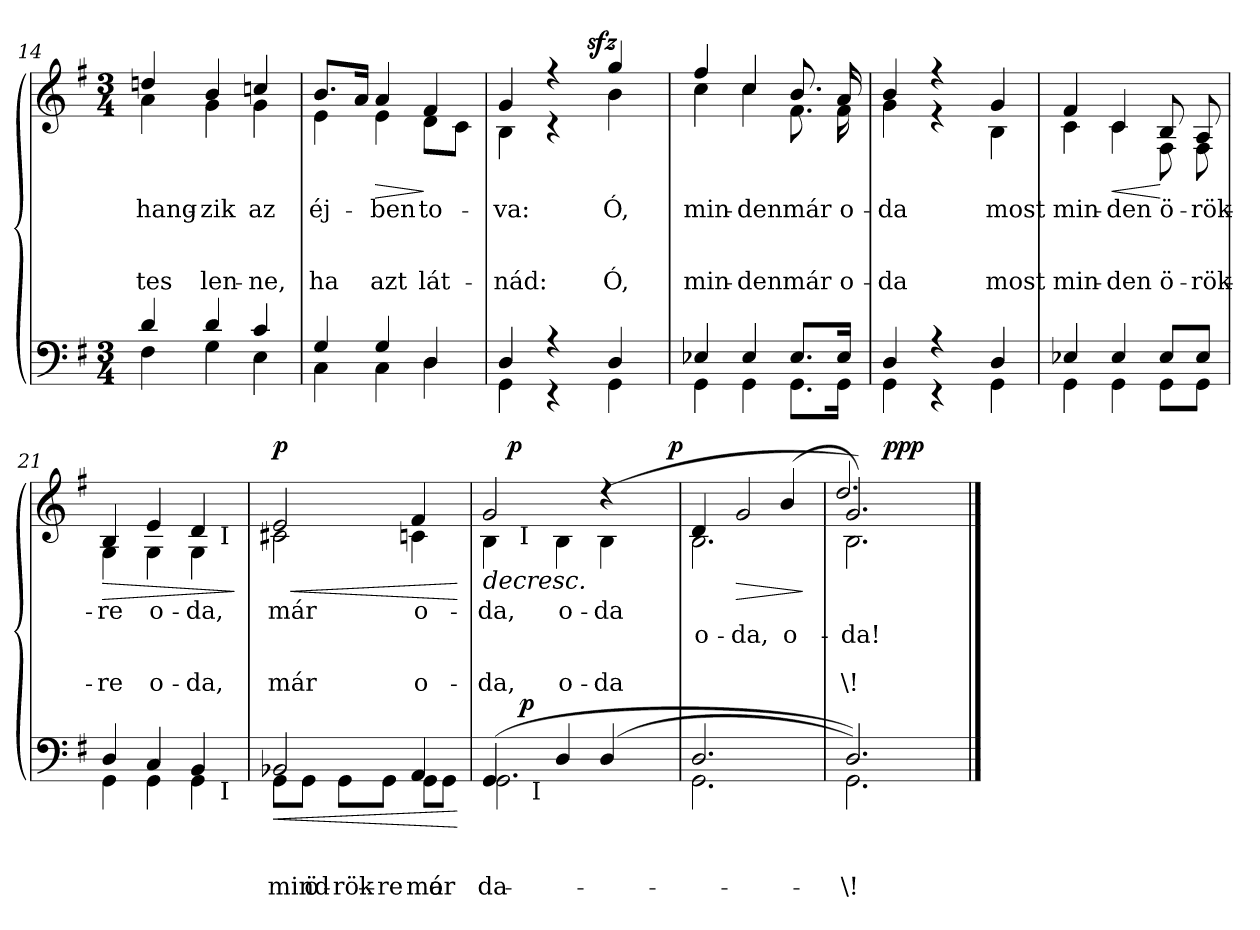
**kern	**text	**text	**text	**dynam	**kern	**text	**text	**text	**text	**dynam
*part2	*part2	*part2	*part2	*part2	*part1	*part1	*part1	*part1	*part1	*part1
*staff2	*staff2	*staff2	*staff2	*staff2	*staff1	*staff1	*staff1	*staff1	*staff1	*staff1
*clefF4	*	*	*	*	*clefG2	*	*	*	*	*
*k[f#]	*	*	*	*	*k[f#]	*	*	*	*	*
*e:	*	*	*	*	*e:	*	*	*	*	*
*M3/4	*	*	*	*	*M3/4	*	*	*	*	*
=14	=14	=14	=14	=14	=14	=14	=14	=14	=14	=14
*^	*	*	*	*	*	*	*	*	*	*
!	!	!	!	!	!	!	!LO:LY:b	!	!	!LO:LY:b	!
*	*	*	*	*	*	*^	*	*	*	*	*
4d/	4F#\	.	.	.	.	4ddn/	4a\	hang-	.	.	-tes	.
!	!	!	!	!	!	!	!	!LO:LY:b	!	!	!LO:LY:b	!
4d/	4G\	.	.	.	.	4b/	4g\	-zik	.	.	len-	.
!	!	!	!	!	!	!	!	!LO:LY:b	!	!	!LO:LY:b	!
4c/	4E\	.	.	.	.	4ccn/	4g\	az	.	.	-ne,	.
=15	=15	=15	=15	=15	=15	=15	=15	=15	=15	=15	=15	=15
!	!	!	!	!	!	!	!	!LO:LY:b	!	!	!LO:LY:b	!
4G/	4C\	.	.	.	.	8.b/L	4e\	éj-	.	.	ha	.
.	.	.	.	.	.	16a/Jk	.	.	.	.	.	.
!	!	!	!	!	!	!	!	!LO:LY:b	!	!	!LO:LY:b	!LO:HP:b
4G/	4C\	.	.	.	.	4a/	4e\	-ben	.	.	azt	>
!	!	!	!	!	!	!	!	!LO:LY:b	!	!	!LO:LY:b	!
4D/	4D\	.	.	.	.	4f#/	8d\L	to-	.	.	lát-	]
.	.	.	.	.	.	.	8c\J	.	.	.	.	.
*	*	*	*	*	*	*v	*v	*	*	*	*	*
=16	=16	=16	=16	=16	=16	=16	=16	=16	=16	=16	=16
*	*	*	*	*	*	*^	*	*	*	*	*
!	!	!	!	!	!	!	!	!LO:LY:b	!	!	!LO:LY:b	!
*	*	*	*	*	*	*	*^	*	*	*	*	*
4D/	4GG\	.	.	.	.	4g/	4B\	4..ryy	-va:	.	.	-nád:	.
4r	4r	.	.	.	.	4r	4r	.	.	.	.	.	.
!	!	!	!	!	!	!	!	!	!	!	!	!	!LO:DY:a
.	.	.	.	.	.	.	.	4ryy	.	.	.	.	sfz
!	!	!	!	!	!	!	!	!	!LO:LY:b	!	!	!LO:LY:b	!
4D/	4GG\	.	.	.	.	4gg/	4b\	.	Ó,	.	.	Ó,	.
.	.	.	.	.	.	.	.	16ryy	.	.	.	.	.
*	*	*	*	*	*	*v	*v	*v	*	*	*	*	*
=17	=17	=17	=17	=17	=17	=17	=17	=17	=17	=17	=17
*	*	*	*	*	*	*^	*	*	*	*	*
*	*	*	*	*	*	*	*^	*	*	*	*	*
!	!	!	!	!	!	!	!	!	!LO:LY:b	!	!	!LO:LY:b	!
*	*	*	*	*	*	*	*v	*v	*	*	*	*	*
4E-X/	4GG\	.	.	.	.	4ff#/	4cc\	min-	.	.	min-	.
!	!	!	!	!	!	!	!	!LO:LY:b	!	!	!LO:LY:b	!
4E-/	4GG\	.	.	.	.	4cc/	4cc\	-den	.	.	-den	.
!	!	!	!	!	!	!	!	!LO:LY:b	!	!	!LO:LY:b	!
8.E-/L	8.GG\L	.	.	.	.	8.b/	8.f#\	már	.	.	már	.
!	!	!	!	!	!	!	!	!LO:LY:b	!	!	!LO:LY:b	!
16E-/Jk	16GG\Jk	.	.	.	.	16a/	16f#\	o-	.	.	o-	.
=18	=18	=18	=18	=18	=18	=18	=18	=18	=18	=18	=18	=18
!	!	!	!	!	!	!	!	!LO:LY:b	!	!	!LO:LY:b	!
4D/	4GG\	.	.	.	.	4b/	4g\	-da	.	.	-da	.
4r	4r	.	.	.	.	4r	4r	.	.	.	.	.
!!LO:LB:g=z	!!
=19-	=19-	=19-	=19-	=19-	=19-	=19-	=19-	=19-	=19-	=19-	=19-	=19-
!	!	!	!	!	!	!	!	!LO:LY:b	!	!	!LO:LY:b	!
4D/	4GG\	.	.	.	.	4g/	4B\	most	.	.	most	.
=20	=20	=20	=20	=20	=20	=20	=20	=20	=20	=20	=20	=20
!	!	!	!	!	!	!	!	!LO:LY:b	!	!	!LO:LY:b	!
4E-X/	4GG\	.	.	.	.	4f#/	4c\	min-	.	.	min-	.
!	!	!	!	!	!	!	!	!LO:LY:b	!	!	!LO:LY:b	!LO:HP:b
4E-/	4GG\	.	.	.	.	4c/	4c\	-den	.	.	-den	<
!	!	!	!	!	!	!	!	!LO:LY:b	!	!	!LO:LY:b	!
8E-/L	8GG\L	.	.	.	.	8B/	8F#\	ö-	.	.	ö-	[
!	!	!	!	!	!	!	!	!LO:LY:b	!	!	!LO:LY:b	!
8E-/J	8GG\J	.	.	.	.	8A/	8F#\	-rök-	.	.	-rök-	.
*	*	*	*	*	*	*v	*v	*	*	*	*	*
=21	=21	=21	=21	=21	=21	=21	=21	=21	=21	=21	=21
*	*	*	*	*	*	*^	*	*	*	*	*
!	!	!	!	!	!	!	!	!LO:LY:b	!	!	!LO:LY:b	!LO:HP:b
*	*^	*	*	*	*	*	*^	*	*	*	*	*
4D/	4GG\	2ryy	.	.	.	.	4B/	4G\	2ryy	-re	.	.	-re	>
!	!	!	!	!	!	!	!	!	!	!LO:LY:b	!	!	!LO:LY:b	!
4C/	4GG\	.	.	.	.	.	4e/	4G\	.	o-	.	.	o-	.
!	!	!	!	!	!	!	!	!	!	!LO:LY:b	!	!	!LO:LY:b	!
4BB/	4GG\	8ryy	.	.	.	.	4d/	4G\	8ryy	-da,	.	.	-da,	.
!	!	!	!	!	!	!	!	!	!LO:TX:b:t=I	!	!	!	!	!
!	!	!LO:TX:b:t=I	!	!	!	!	!	!	!	!	!	!	!	!
.	.	8ryy	.	.	.	.	.	.	8ryy	.	.	.	.	.
.	.	.	.	.	.	.	.	.	.	.	.	.	.	]
=22	=22	=22	=22	=22	=22	=22	=22	=22	=22	=22	=22	=22	=22	=22
!	!	!	!	!	!	!LO:HP:b	!	!	!	!	!	!	!	!
*	*v	*v	*	*	*	*	*	*	*	*	*	*	*	*
*	*	*	*	*	*	*v	*v	*v	*	*	*	*	*
*	*^	*	*	*	*	*^	*	*	*	*	*
*	*	*	*	*	*	*	*	*^	*	*	*	*	*
!	!	!	!	!	!LO:LY:b	!	!	!	!	!	!	!	!	!
*	*v	*v	*	*	*	*	*	*	*	*	*	*	*	*
*	*	*	*	*	*	*v	*v	*v	*	*	*	*	*
*	*^	*	*	*	*	*^	*	*	*	*	*
*	*	*	*	*	*	*	*	*^	*	*	*	*	*
!	!	!	!	!	!	!	!	!	!	!LO:LY:b	!	!	!LO:LY:b	!LO:HP:b
!	!	!	!	!	!	!	!	!	!	!	!	!	!	!LO:DY:n=1:a
*	*v	*v	*	*	*	*	*	*	*	*	*	*	*	*
*	*	*	*	*	*	*	*v	*v	*	*	*	*	*
2BB-X/	8GG\L	.	.	mind-	<	2e/	2c#X\	már	.	.	már	< p
!	!	!	!	!LO:LY:b	!	!	!	!	!	!	!	!
.	8GG\J	.	.	-ö-	.	.	.	.	.	.	.	.
!	!	!	!	!LO:LY:b	!	!	!	!	!	!	!	!
.	8GG\L	.	.	-rök-	.	.	.	.	.	.	.	.
!	!	!	!	!LO:LY:b	!	!	!	!	!	!	!	!
.	8GG\J	.	.	-re	.	.	.	.	.	.	.	.
!	!	!	!	!LO:LY:b	!	!	!	!	!	!	!	!
!	!	!	!	!	!	!	!	!LO:LY:b	!	!	!LO:LY:b	!
4AA/	8GG\L	.	.	már	.	4f#/	4cn\	o-	.	.	o-	.
!	!	!	!	!LO:LY:b	!	!	!	!	!	!	!	!
.	8GG\J	.	.	o-	.	.	.	.	.	.	.	.
*v	*v	*	*	*	*	*	*	*	*	*	*	*
*	*	*	*	*	*v	*v	*	*	*	*	*
.	.	.	.	[	.	.	.	.	.	[
=23	=23	=23	=23	=23	=23	=23	=23	=23	=23	=23
*^	*	*	*	*	*	*	*	*	*	*
!	!	!	!	!LO:LY:b	!	!	!	!	!	!	!
!	!	!	!	!	!	!	!LO:LY:b	!	!	!LO:LY:b	!LO:HP:b
*^	*	*	*	*	*	*^	*	*	*	*	*
*	*	*^	*	*	*	*	*	*^	*	*	*	*	*
*	*	*	*	*	*	*	*	*	*	*^	*	*	*	*	*
(<4GG/	2.GG\	8ryy	8ryy	.	.	-da	.	2g/	4B\	16.ryy	8ryy	-da,	.	.	-da,	>
!	!	!	!	!	!	!	!	!	!	!	!	!	!	!	!	!LO:DY:b
.	.	.	.	.	.	.	.	.	.	2ryy	.	.	.	.	.	p
!	!	!	!	!	!	!	!	!	!	!	!LO:TX:b:t=I	!	!	!	!	!
!	!	!	!	!	!	!	!LO:DY:a	!	!	!	!	!	!	!	!	!
.	.	2ryy	32ryy	.	.	.	p	.	.	.	2ryy	.	.	.	.	.
!	!	!	!LO:TX:b:t=I	!	!	!	!	!	!	!	!	!	!	!	!	!
.	.	.	2ryy	.	.	.	.	.	.	.	.	.	.	.	.	.
!	!	!	!	!	!	!	!	!	!	!	!	!LO:LY:b	!	!	!LO:LY:b	!
4D/	.	.	.	.	.	.	.	.	4B\	.	.	o-	.	.	o-	.
!	!	!	!	!	!	!	!	!	!	!	!	!LO:LY:b	!	!	!LO:LY:b	!
(>4D/	.	.	.	.	.	.	.	(<4r	4B\	.	.	-da	.	.	-da	]
.	.	.	.	.	.	.	.	.	.	8ryy	.	.	.	.	.	.
.	.	8ryy	.	.	.	.	.	.	.	.	8ryy	.	.	.	.	.
.	.	.	16.ryy	.	.	.	.	.	.	.	.	.	.	.	.	.
!	!	!	!	!	!	!	!	!	!	!	!	!	!	!	!	!LO:DY:a
.	.	.	.	.	.	.	.	.	.	32ryy	.	.	.	.	.	p
*	*v	*v	*v	*	*	*	*	*	*	*	*	*	*	*	*	*
*	*	*	*	*	*	*v	*v	*v	*v	*	*	*	*	*
=24	=24	=24	=24	=24	=24	=24	=24	=24	=24	=24	=24
*^	*	*	*	*	*	*^	*	*	*	*	*
*	*	*^	*	*	*	*	*	*^	*	*	*	*	*
*	*	*	*	*	*	*	*	*	*	*^	*	*	*	*	*
!	!	!	!	!	!	!	!	!	!	!	!	!	!LO:LY:a	!	!	!
*	*v	*v	*v	*	*	*	*	*	*	*	*	*	*	*	*	*
*	*	*	*	*	*	*	*	*v	*v	*	*	*	*	*
2.D/	2.GG\	.	.	.	.	4d/	2.B\	2ryy	.	o-	.	.	.
!	!	!	!	!	!	!	!	!	!	!LO:LY:a	!	!	!LO:HP:b
.	.	.	.	.	.	2g/	.	.	.	-da,	.	.	>
!	!	!	!	!	!	!	!	!	!	!LO:LY:a	!	!	!
.	.	.	.	.	.	.	.	(>4b/	.	o-	.	.	.
*v	*v	*	*	*	*	*	*	*	*	*	*	*	*
*	*	*	*	*	*v	*v	*v	*	*	*	*	*
.	.	.	.	.	.	.	.	.	.	]
=25	=25	=25	=25	=25	=25	=25	=25	=25	=25	=25
*^	*	*	*	*	*	*	*	*	*	*
!	!	!	!	!LO:LY:b	!	!	!	!	!	!	!
*	*	*	*	*	*	*^	*	*	*	*	*
!	!	!	!	!	!	!	!	!LO:LY:b	!	!	!LO:LY:b	!
*	*	*	*	*	*	*	*^	*	*	*	*	*
!	!	!	!	!	!	!	!	!	!	!LO:LY:a	!	!	!
*	*	*	*	*	*	*	*	*^	*	*	*	*	*
2.D/))	2.GG\	.	.	\!	.	2.g/))	2.B\	2.dd/	8.ryy	.	-da!	.	\!	.
!	!	!	!	!	!	!	!	!	!	!	!	!	!	!LO:DY:a
.	.	.	.	.	.	.	.	.	2ryy	.	.	.	.	ppp
.	.	.	.	.	.	.	.	.	16ryy	.	.	.	.	.
*v	*v	*	*	*	*	*	*	*	*	*	*	*	*	*
*	*	*	*	*	*v	*v	*v	*v	*	*	*	*	*
==	==	==	==	==	==	==	==	==	==	==
*-	*-	*-	*-	*-	*-	*-	*-	*-	*-	*-
